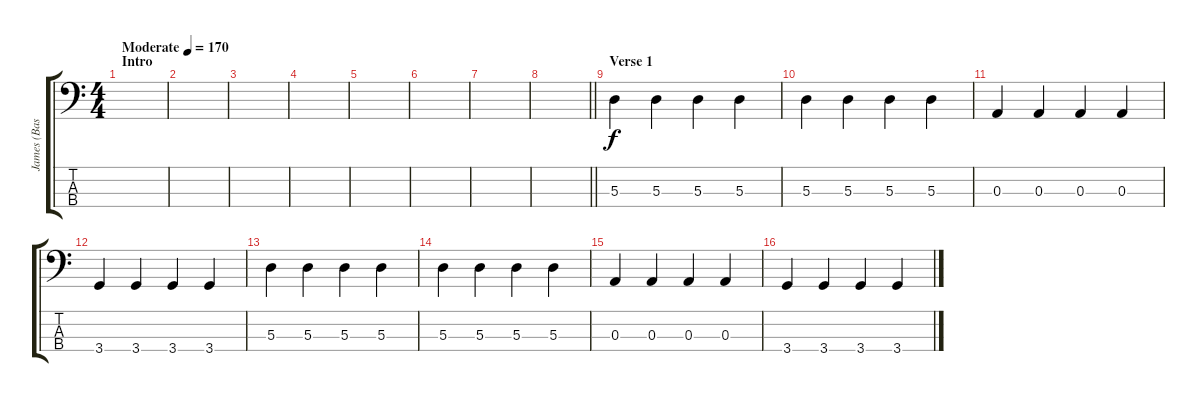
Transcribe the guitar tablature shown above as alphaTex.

\track ("James (Bass)" "James (Bas") {instrument electricbassfinger}
\staff {score tabs}
\tuning (G2 D2 A1 E1) {hide}
\ts (4 4)
\section ("" "Intro")
\tempo (170 "Moderate")
\clef f4
\ks c
|
|
|
|
|
|
|
\barLineRight lightlight
|
\section ("" "Verse 1")
5.3.4 5.3.4 5.3.4 5.3.4 |
5.3.4 5.3.4 5.3.4 5.3.4 |
0.3.4 0.3.4 0.3.4 0.3.4 |
3.4.4 3.4.4 3.4.4 3.4.4 |
5.3.4 5.3.4 5.3.4 5.3.4 |
5.3.4 5.3.4 5.3.4 5.3.4 |
0.3.4 0.3.4 0.3.4 0.3.4 |
3.4.4 3.4.4 3.4.4 3.4.4
